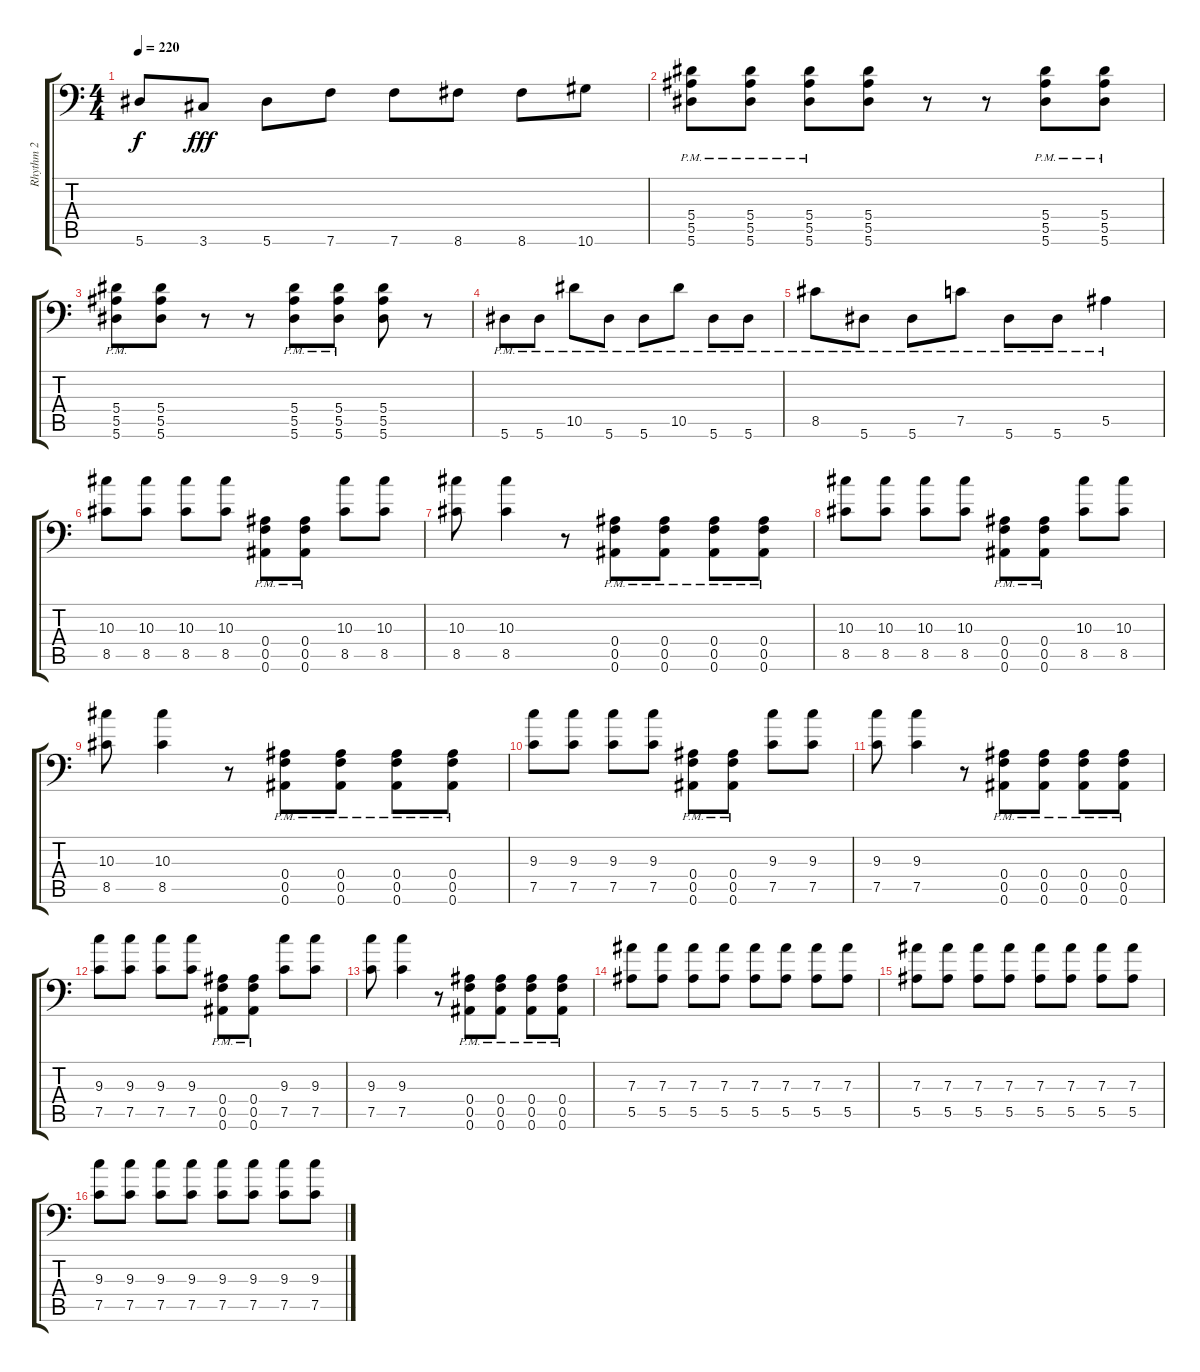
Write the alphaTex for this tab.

\track ("Rhythm 2" "Rhythm 2") {instrument distortionguitar}
\staff {score tabs}
\tuning (C4 G3 Eb3 Bb2 F2 Bb1) {hide}
\ts (4 4)
\tempo 220
\clef f4
\ks c
5.6{t}.8{dy f} 3.6.8{dy fff} 5.6.8 7.6.8 7.6.8 8.6.8 8.6.8 10.6.8 |
(5.4{pm} 5.5{pm} 5.6{pm}).8 (5.4{pm} 5.5{pm} 5.6{pm}).8 (5.4{pm} 5.5{pm} 5.6{pm}).8 (5.4 5.5 5.6).8 r.8 r.8 (5.4{pm} 5.5{pm} 5.6{pm}).8 (5.4{pm} 5.5{pm} 5.6{pm}).8 |
(5.4{pm} 5.5{pm} 5.6{pm}).8 (5.4 5.5 5.6).8 r.8 r.8 (5.4{pm} 5.5{pm} 5.6{pm}).8 (5.4{pm} 5.5{pm} 5.6{pm}).8 (5.4 5.5 5.6).8 r.8 |
5.6{pm}.8 5.6{pm}.8 10.5{pm}.8 5.6{pm}.8 5.6{pm}.8 10.5{pm}.8 5.6{pm}.8 5.6{pm}.8 |
8.5{pm}.8 5.6{pm}.8 5.6{pm}.8 7.5{pm}.8 5.6{pm}.8 5.6{pm}.8 5.5{pm}.4 |
(10.3 8.5).8 (10.3 8.5).8 (10.3 8.5).8 (10.3 8.5).8 (0.4{pm} 0.5{pm} 0.6{pm}).8 (0.4{pm} 0.5{pm} 0.6{pm}).8 (10.3 8.5).8 (10.3 8.5).8 |
(10.3 8.5).8 (10.3 8.5).4 r.8 (0.4{pm} 0.5{pm} 0.6{pm}).8 (0.4{pm} 0.5{pm} 0.6{pm}).8 (0.4{pm} 0.5{pm} 0.6{pm}).8 (0.4{pm} 0.5{pm} 0.6{pm}).8 |
(10.3 8.5).8 (10.3 8.5).8 (10.3 8.5).8 (10.3 8.5).8 (0.4{pm} 0.5{pm} 0.6{pm}).8 (0.4{pm} 0.5{pm} 0.6{pm}).8 (10.3 8.5).8 (10.3 8.5).8 |
(10.3 8.5).8 (10.3 8.5).4 r.8 (0.4{pm} 0.5{pm} 0.6{pm}).8 (0.4{pm} 0.5{pm} 0.6{pm}).8 (0.4{pm} 0.5{pm} 0.6{pm}).8 (0.4{pm} 0.5{pm} 0.6{pm}).8 |
(9.3 7.5).8 (9.3 7.5).8 (9.3 7.5).8 (9.3 7.5).8 (0.4{pm} 0.5{pm} 0.6{pm}).8 (0.4{pm} 0.5{pm} 0.6{pm}).8 (9.3 7.5).8 (9.3 7.5).8 |
(9.3 7.5).8 (9.3 7.5).4 r.8 (0.4{pm} 0.5{pm} 0.6{pm}).8 (0.4{pm} 0.5{pm} 0.6{pm}).8 (0.4{pm} 0.5{pm} 0.6{pm}).8 (0.4{pm} 0.5{pm} 0.6{pm}).8 |
(9.3 7.5).8 (9.3 7.5).8 (9.3 7.5).8 (9.3 7.5).8 (0.4{pm} 0.5{pm} 0.6{pm}).8 (0.4{pm} 0.5{pm} 0.6{pm}).8 (9.3 7.5).8 (9.3 7.5).8 |
(9.3 7.5).8 (9.3 7.5).4 r.8 (0.4{pm} 0.5{pm} 0.6{pm}).8 (0.4{pm} 0.5{pm} 0.6{pm}).8 (0.4{pm} 0.5{pm} 0.6{pm}).8 (0.4{pm} 0.5{pm} 0.6{pm}).8 |
(7.3 5.5).8 (7.3 5.5).8 (7.3 5.5).8 (7.3 5.5).8 (7.3 5.5).8 (7.3 5.5).8 (7.3 5.5).8 (7.3 5.5).8 |
(7.3 5.5).8 (7.3 5.5).8 (7.3 5.5).8 (7.3 5.5).8 (7.3 5.5).8 (7.3 5.5).8 (7.3 5.5).8 (7.3 5.5).8 |
(9.3 7.5).8 (9.3 7.5).8 (9.3 7.5).8 (9.3 7.5).8 (9.3 7.5).8 (9.3 7.5).8 (9.3 7.5).8 (9.3 7.5).8
